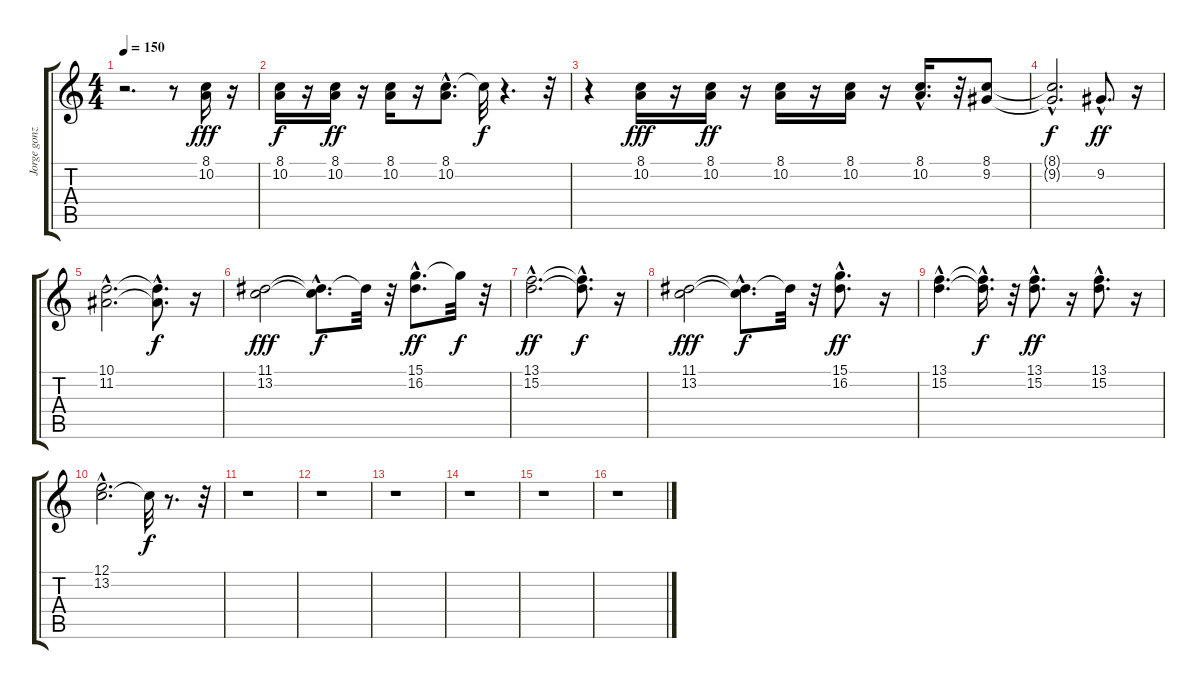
\track ("Jorge gonzalez - Voz" "Jorge gonz") {instrument fx4atmosphere}
\staff {score tabs}
\tuning (E4 B3 G3 D3 A2 E2) {hide}
\ts (4 4)
\tempo 150
\clef g2
\ks c
r.2{d dy f} r.8 (8.1 10.2).16{dy fff} r.16 |
(8.1 10.2).16{dy f} r.16 (8.1 10.2).16{dy ff} r.16 (8.1 10.2).16 r.16 (8.1{hac} 10.2).8{d} 8.1{t}.32{dy f} r.4{d} r.32 |
r.4 (8.1 10.2).16{dy fff} r.16 (8.1 10.2).16{dy ff} r.16 (8.1 10.2).16 r.16 (8.1 10.2).16 r.16 (8.1 10.2{hac}).16{d} r.32 (8.1 9.2).8 |
(8.1{hac t} 9.2{t}).2{d dy f} 9.2{hac}.8{d dy ff} r.16 |
(10.1{hac} 11.2{hac}).2{d} (10.1{hac t} 11.2{t}).8{d dy f} r.16 |
(11.1 13.2).2{dy fff} (11.1{hac t} 13.2{hac t}).8{d dy f} 11.1{t}.32 r.32 (15.1{hac} 16.2{hac}).8{d dy ff} 15.1{t}.32{dy f} r.32 |
(13.1{hac} 15.2{hac}).2{d dy ff} (13.1{hac t} 15.2{t}).8{d dy f} r.16 |
(11.1 13.2).2{dy fff} (11.1{hac t} 13.2{hac t}).8{d dy f} 11.1{t}.32 r.32 (15.1{hac} 16.2{hac}).8{d dy ff} r.16 |
(13.1{hac} 15.2{hac}).4{d} (13.1{hac t} 15.2{hac t}).16{d dy f} r.32 (13.1{hac} 15.2{hac}).8{d dy ff} r.16 (13.1{hac} 15.2{hac}).8{d} r.16 |
(12.1{hac} 13.2{hac}).2{d} 13.2{t}.32{dy f} r.8{d} r.32 |
r.1 |
r.1 |
r.1 |
r.1 |
r.1 |
r.1
